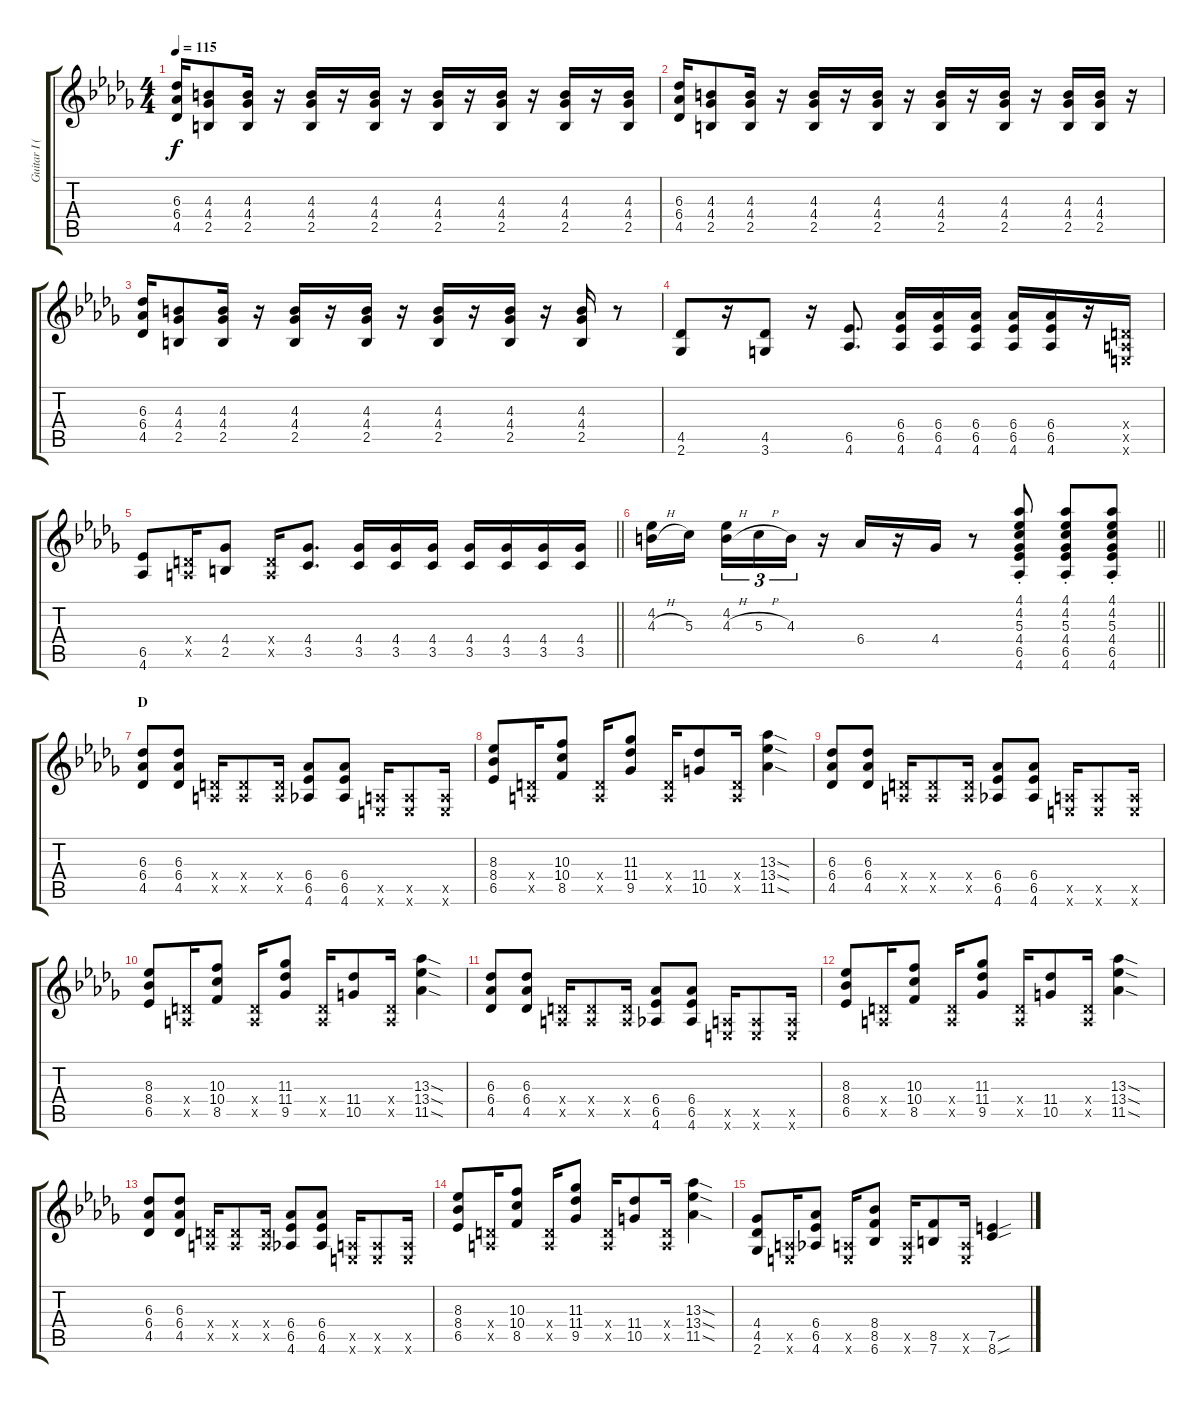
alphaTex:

\track ("Guitar I (Hirasawa Yui)" "Guitar I (") {instrument overdrivenguitar}
\staff {score tabs}
\tuning (E4 B3 G3 D3 A2 E2) {hide}
\ts (4 4)
\tempo 115
\clef g2
\ks db
(6.3 6.4 4.5).16{dy f} (4.3 4.4 2.5).8 (4.3 4.4 2.5).16 r.16 (4.3 4.4 2.5).16 r.16 (4.3 4.4 2.5).16 r.16 (4.3 4.4 2.5).16 r.16 (4.3 4.4 2.5).16 r.16 (4.3 4.4 2.5).16 r.16 (4.3 4.4 2.5).16 |
(6.3 6.4 4.5).16 (4.3 4.4 2.5).8 (4.3 4.4 2.5).16 r.16 (4.3 4.4 2.5).16 r.16 (4.3 4.4 2.5).16 r.16 (4.3 4.4 2.5).16 r.16 (4.3 4.4 2.5).16 r.16 (4.3 4.4 2.5).16 (4.3 4.4 2.5).16 r.16 |
(6.3 6.4 4.5).16 (4.3 4.4 2.5).8 (4.3 4.4 2.5).16 r.16 (4.3 4.4 2.5).16 r.16 (4.3 4.4 2.5).16 r.16 (4.3 4.4 2.5).16 r.16 (4.3 4.4 2.5).16 r.16 (4.3 4.4 2.5).16 r.8 |
(4.5 2.6).8 r.16 (4.5 3.6).8 r.16 (6.5 4.6).8{d} (6.4 6.5 4.6).16 (6.4 6.5 4.6).16 (6.4 6.5 4.6).16 (6.4 6.5 4.6).16 (6.4 6.5 4.6).16 r.16 (0.4{x} 0.5{x} 0.6{x}).16 |
\barLineRight lightlight
(6.5 4.6).8 (0.4{x} 0.5{x}).16 (4.4 2.5).8 (0.4{x} 0.5{x}).16 (4.4 3.5).8{d} (4.4 3.5).16 (4.4 3.5).16 (4.4 3.5).16 (4.4 3.5).16 (4.4 3.5).16 (4.4 3.5).16 (4.4 3.5).16 |
\barLineRight lightlight
(4.2 4.3{h}).16 5.3.16{beam splitsecondary} (4.2 4.3{h}).16{tu (3 2)} 5.3{h}.16{tu (3 2)} 4.3.16{tu (3 2)} r.16 6.4.16 r.16 4.4.16 r.8 (4.1 4.2 5.3 4.4 6.5 4.6{st}).8 (4.1 4.2 5.3 4.4 6.5 4.6{st}).8 (4.1 4.2 5.3 4.4 6.5 4.6{st}).8 |
\section ("" "D")
(6.3 6.4 4.5).8 (6.3 6.4 4.5).8 (0.4{x} 0.5{x}).16 (0.4{x} 0.5{x}).8 (0.4{x} 0.5{x}).16 (6.4 6.5 4.6).8 (6.4 6.5 4.6).8 (0.5{x} 0.6{x}).16 (0.5{x} 0.6{x}).8 (0.5{x} 0.6{x}).16 |
(8.3 8.4 6.5).8 (0.4{x} 0.5{x}).16 (10.3 10.4 8.5).8 (0.4{x} 0.5{x}).16 (11.3 11.4 9.5).8 (0.4{x} 0.5{x}).16 (11.4 10.5).8 (0.4{x} 0.5{x}).16 (13.3{sod} 13.4{sod} 11.5{sod}).4 |
(6.3 6.4 4.5).8 (6.3 6.4 4.5).8 (0.4{x} 0.5{x}).16 (0.4{x} 0.5{x}).8 (0.4{x} 0.5{x}).16 (6.4 6.5 4.6).8 (6.4 6.5 4.6).8 (0.5{x} 0.6{x}).16 (0.5{x} 0.6{x}).8 (0.5{x} 0.6{x}).16 |
(8.3 8.4 6.5).8 (0.4{x} 0.5{x}).16 (10.3 10.4 8.5).8 (0.4{x} 0.5{x}).16 (11.3 11.4 9.5).8 (0.4{x} 0.5{x}).16 (11.4 10.5).8 (0.4{x} 0.5{x}).16 (13.3{sod} 13.4{sod} 11.5{sod}).4 |
(6.3 6.4 4.5).8 (6.3 6.4 4.5).8 (0.4{x} 0.5{x}).16 (0.4{x} 0.5{x}).8 (0.4{x} 0.5{x}).16 (6.4 6.5 4.6).8 (6.4 6.5 4.6).8 (0.5{x} 0.6{x}).16 (0.5{x} 0.6{x}).8 (0.5{x} 0.6{x}).16 |
(8.3 8.4 6.5).8 (0.4{x} 0.5{x}).16 (10.3 10.4 8.5).8 (0.4{x} 0.5{x}).16 (11.3 11.4 9.5).8 (0.4{x} 0.5{x}).16 (11.4 10.5).8 (0.4{x} 0.5{x}).16 (13.3{sod} 13.4{sod} 11.5{sod}).4 |
(6.3 6.4 4.5).8 (6.3 6.4 4.5).8 (0.4{x} 0.5{x}).16 (0.4{x} 0.5{x}).8 (0.4{x} 0.5{x}).16 (6.4 6.5 4.6).8 (6.4 6.5 4.6).8 (0.5{x} 0.6{x}).16 (0.5{x} 0.6{x}).8 (0.5{x} 0.6{x}).16 |
(8.3 8.4 6.5).8 (0.4{x} 0.5{x}).16 (10.3 10.4 8.5).8 (0.4{x} 0.5{x}).16 (11.3 11.4 9.5).8 (0.4{x} 0.5{x}).16 (11.4 10.5).8 (0.4{x} 0.5{x}).16 (13.3{sod} 13.4{sod} 11.5{sod}).4 |
(4.4 4.5 2.6).8 (0.5{x} 0.6{x}).16 (6.4 6.5 4.6).8 (0.5{x} 0.6{x}).16 (8.4 8.5 6.6).8 (0.5{x} 0.6{x}).16 (8.5 7.6).8 (0.5{x} 0.6{x}).16 (7.5{sou} 8.6{sou}).4
